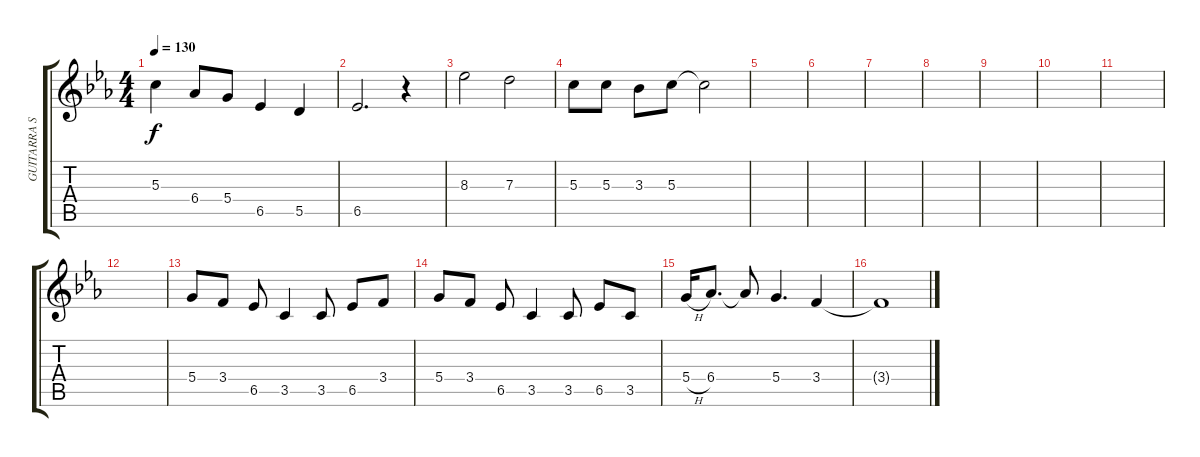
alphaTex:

\track ("GUITARRA SOLOS" "GUITARRA S") {instrument acousticguitarsteel}
\staff {score tabs}
\tuning (E4 B3 G3 D3 A2 E2) {hide}
\ts (4 4)
\tempo 130
\clef g2
\ks cminor
5.3.4{dy f} 6.4.8 5.4.8 6.5.4 5.5.4 |
6.5.2{d} r.4 |
8.3.2 7.3.2 |
5.3.8 5.3.8 3.3.8 5.3.8 5.3{t}.2 |
|
|
|
|
|
|
|
|
5.4.8 3.4.8 6.5.8 3.5.4 3.5.8 6.5.8 3.4.8 |
5.4.8 3.4.8 6.5.8 3.5.4 3.5.8 6.5.8 3.5.8 |
5.4{h}.16 6.4.8{d} 6.4{t}.8 5.4.4{d} 3.4.4 |
3.4{t}.1
